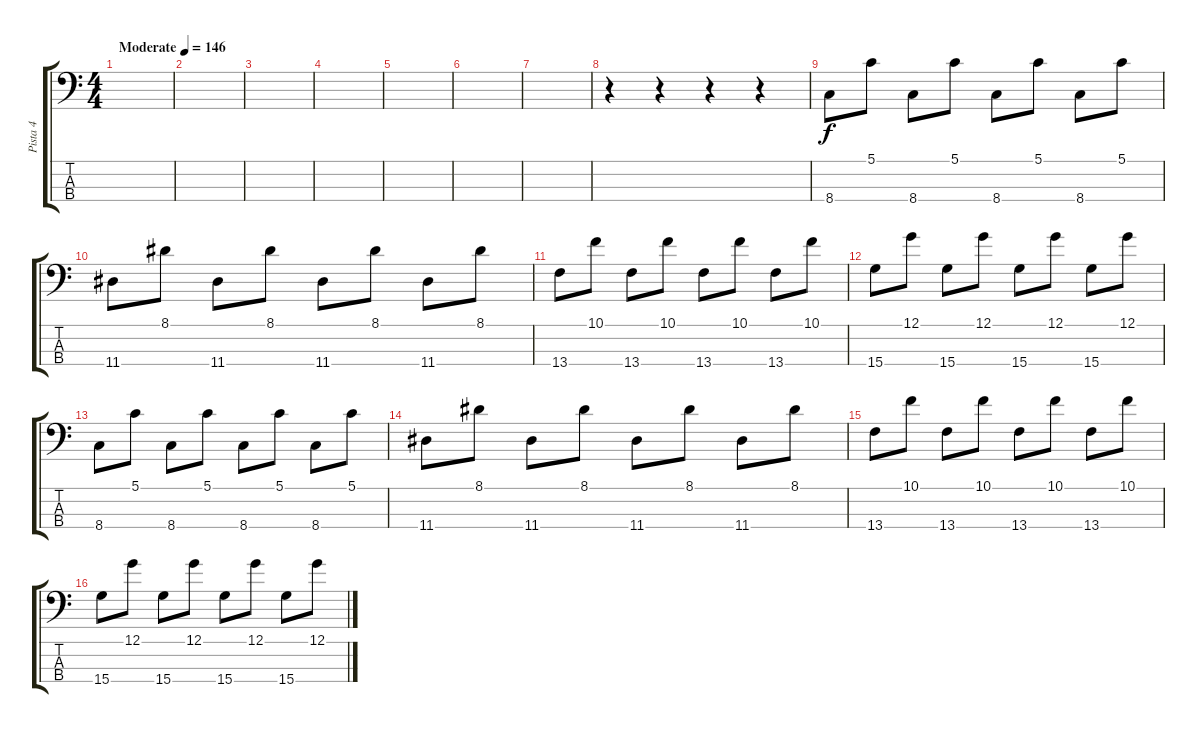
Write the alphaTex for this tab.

\track ("Pista 4" "Pista 4") {instrument synthbass1}
\staff {score tabs}
\tuning (G2 D2 A1 E1) {hide}
\ts (4 4)
\tempo (146 "Moderate")
\clef f4
\ks c
|
|
|
|
|
|
|
r.4 r.4 r.4 r.4 |
8.4.8 5.1.8 8.4.8 5.1.8 8.4.8 5.1.8 8.4.8 5.1.8 |
11.4.8 8.1.8 11.4.8 8.1.8 11.4.8 8.1.8 11.4.8 8.1.8 |
13.4.8 10.1.8 13.4.8 10.1.8 13.4.8 10.1.8 13.4.8 10.1.8 |
15.4.8 12.1.8 15.4.8 12.1.8 15.4.8 12.1.8 15.4.8 12.1.8 |
8.4.8 5.1.8 8.4.8 5.1.8 8.4.8 5.1.8 8.4.8 5.1.8 |
11.4.8 8.1.8 11.4.8 8.1.8 11.4.8 8.1.8 11.4.8 8.1.8 |
13.4.8 10.1.8 13.4.8 10.1.8 13.4.8 10.1.8 13.4.8 10.1.8 |
15.4.8 12.1.8 15.4.8 12.1.8 15.4.8 12.1.8 15.4.8 12.1.8
